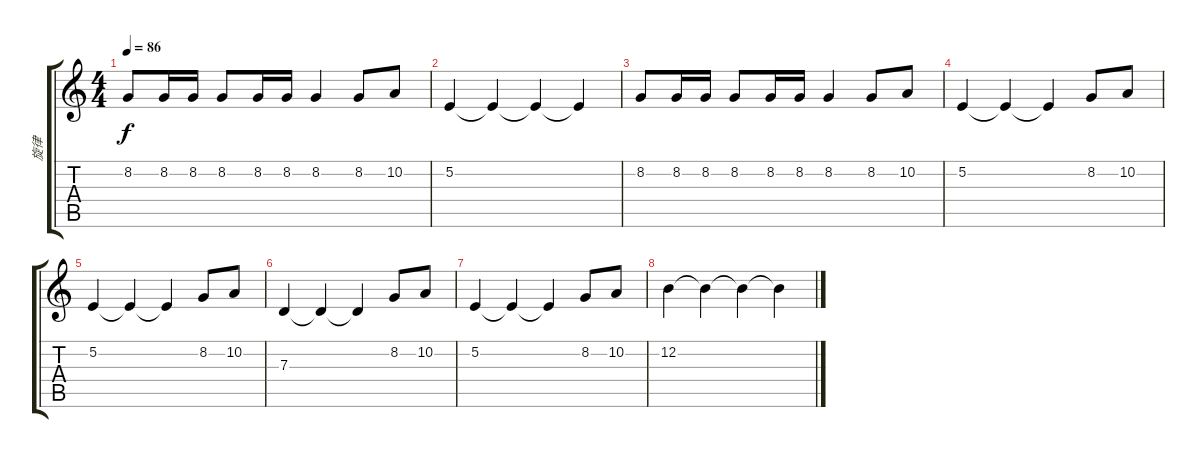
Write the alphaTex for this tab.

\track ("旋律" "旋律") {instrument tangoaccordion}
\staff {score tabs}
\tuning (E4 B3 G3 D3 A2 E2) {hide}
\ts (4 4)
\tempo 86
\clef g2
\ks c
8.2.8{dy f} 8.2.16 8.2.16 8.2.8 8.2.16 8.2.16 8.2.4 8.2.8 10.2.8 |
5.2.4 5.2{t}.4 5.2{t}.4 5.2{t}.4 |
8.2.8 8.2.16 8.2.16 8.2.8 8.2.16 8.2.16 8.2.4 8.2.8 10.2.8 |
5.2.4 5.2{t}.4 5.2{t}.4 8.2.8 10.2.8 |
5.2.4 5.2{t}.4 5.2{t}.4 8.2.8 10.2.8 |
7.3.4 7.3{t}.4 7.3{t}.4 8.2.8 10.2.8 |
5.2.4 5.2{t}.4 5.2{t}.4 8.2.8 10.2.8 |
12.2.4 12.2{t}.4 12.2{t}.4 12.2{t}.4
